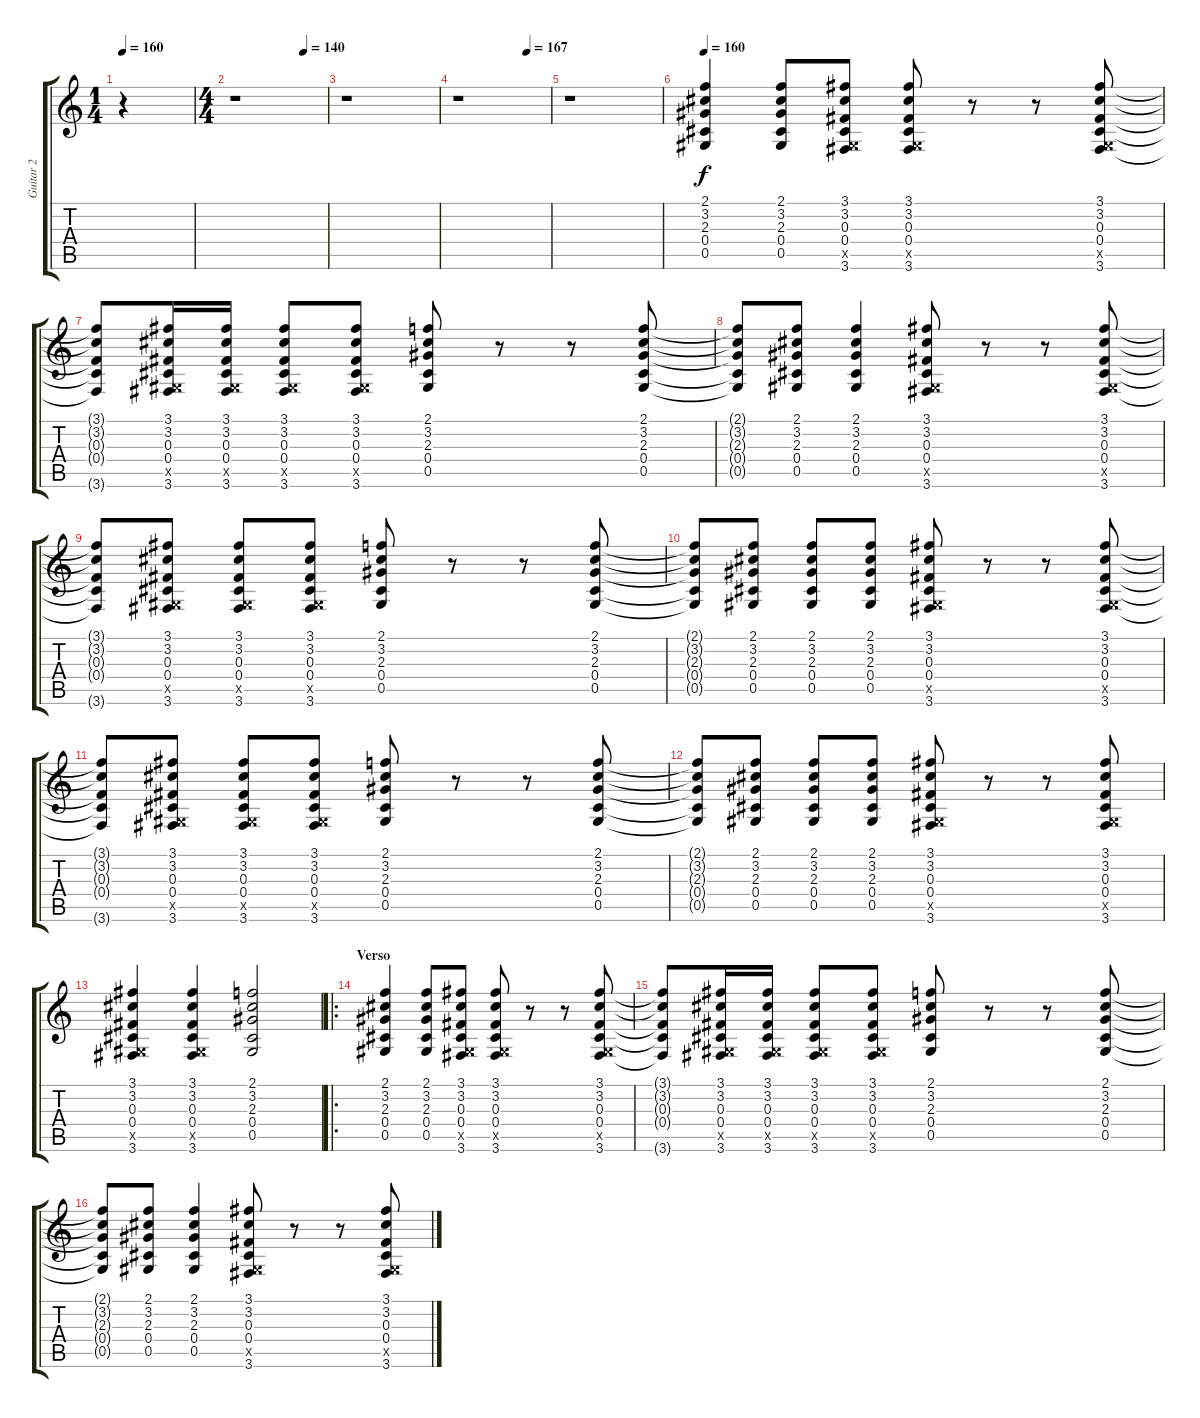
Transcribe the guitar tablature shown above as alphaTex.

\track ("Guitar 2" "Guitar 2") {instrument overdrivenguitar}
\staff {score tabs}
\tuning (Eb4 Bb3 Gb3 Db3 Ab2 Eb2) {hide}
\ts (1 4)
\tempo 160
\tempo 130
\tempo 160
\clef g2
\ks c
r.4{dy f instrument overdrivenguitar} |
\ts (4 4)
\tempo (140 0.75)
r.1 |
r.1 |
\tempo (167 0.75)
r.1 |
r.1 |
\tempo 160
(2.1 3.2 2.3 0.4 0.5).4 (2.1 3.2 2.3 0.4 0.5).8 (3.1 3.2 0.3 0.4 0.5{x} 3.6).8 (3.1 3.2 0.3 0.4 0.5{x} 3.6).8 r.8 r.8 (3.1 3.2 0.3 0.4 0.5{x} 3.6).8 |
(3.1{t} 3.2{t} 0.3{t} 0.4{t} 3.6{t}).8 (3.1 3.2 0.3 0.4 0.5{x} 3.6).16 (3.1 3.2 0.3 0.4 0.5{x} 3.6).16 (3.1 3.2 0.3 0.4 0.5{x} 3.6).8 (3.1 3.2 0.3 0.4 0.5{x} 3.6).8 (2.1 3.2 2.3 0.4 0.5).8 r.8 r.8 (2.1 3.2 2.3 0.4 0.5).8 |
(2.1{t} 3.2{t} 2.3{t} 0.4{t} 0.5{t}).8 (2.1 3.2 2.3 0.4 0.5).8 (2.1 3.2 2.3 0.4 0.5).4 (3.1 3.2 0.3 0.4 0.5{x} 3.6).8 r.8 r.8 (3.1 3.2 0.3 0.4 0.5{x} 3.6).8 |
(3.1{t} 3.2{t} 0.3{t} 0.4{t} 3.6{t}).8 (3.1 3.2 0.3 0.4 0.5{x} 3.6).8 (3.1 3.2 0.3 0.4 0.5{x} 3.6).8 (3.1 3.2 0.3 0.4 0.5{x} 3.6).8 (2.1 3.2 2.3 0.4 0.5).8 r.8 r.8 (2.1 3.2 2.3 0.4 0.5).8 |
(2.1{t} 3.2{t} 2.3{t} 0.4{t} 0.5{t}).8 (2.1 3.2 2.3 0.4 0.5).8 (2.1 3.2 2.3 0.4 0.5).8 (2.1 3.2 2.3 0.4 0.5).8 (3.1 3.2 0.3 0.4 0.5{x} 3.6).8 r.8 r.8 (3.1 3.2 0.3 0.4 0.5{x} 3.6).8 |
(3.1{t} 3.2{t} 0.3{t} 0.4{t} 3.6{t}).8 (3.1 3.2 0.3 0.4 0.5{x} 3.6).8 (3.1 3.2 0.3 0.4 0.5{x} 3.6).8 (3.1 3.2 0.3 0.4 0.5{x} 3.6).8 (2.1 3.2 2.3 0.4 0.5).8 r.8 r.8 (2.1 3.2 2.3 0.4 0.5).8 |
(2.1{t} 3.2{t} 2.3{t} 0.4{t} 0.5{t}).8 (2.1 3.2 2.3 0.4 0.5).8 (2.1 3.2 2.3 0.4 0.5).8 (2.1 3.2 2.3 0.4 0.5).8 (3.1 3.2 0.3 0.4 0.5{x} 3.6).8 r.8 r.8 (3.1 3.2 0.3 0.4 0.5{x} 3.6).8 |
(3.1 3.2 0.3 0.4 0.5{x} 3.6).4 (3.1 3.2 0.3 0.4 0.5{x} 3.6).4 (2.1 3.2 2.3 0.4 0.5).2 |
\ro
\section ("" "Verso")
(2.1 3.2 2.3 0.4 0.5).4 (2.1 3.2 2.3 0.4 0.5).8 (3.1 3.2 0.3 0.4 0.5{x} 3.6).8 (3.1 3.2 0.3 0.4 0.5{x} 3.6).8 r.8 r.8 (3.1 3.2 0.3 0.4 0.5{x} 3.6).8 |
(3.1{t} 3.2{t} 0.3{t} 0.4{t} 3.6{t}).8 (3.1 3.2 0.3 0.4 0.5{x} 3.6).16 (3.1 3.2 0.3 0.4 0.5{x} 3.6).16 (3.1 3.2 0.3 0.4 0.5{x} 3.6).8 (3.1 3.2 0.3 0.4 0.5{x} 3.6).8 (2.1 3.2 2.3 0.4 0.5).8 r.8 r.8 (2.1 3.2 2.3 0.4 0.5).8 |
(2.1{t} 3.2{t} 2.3{t} 0.4{t} 0.5{t}).8 (2.1 3.2 2.3 0.4 0.5).8 (2.1 3.2 2.3 0.4 0.5).4 (3.1 3.2 0.3 0.4 0.5{x} 3.6).8 r.8 r.8 (3.1 3.2 0.3 0.4 0.5{x} 3.6).8
